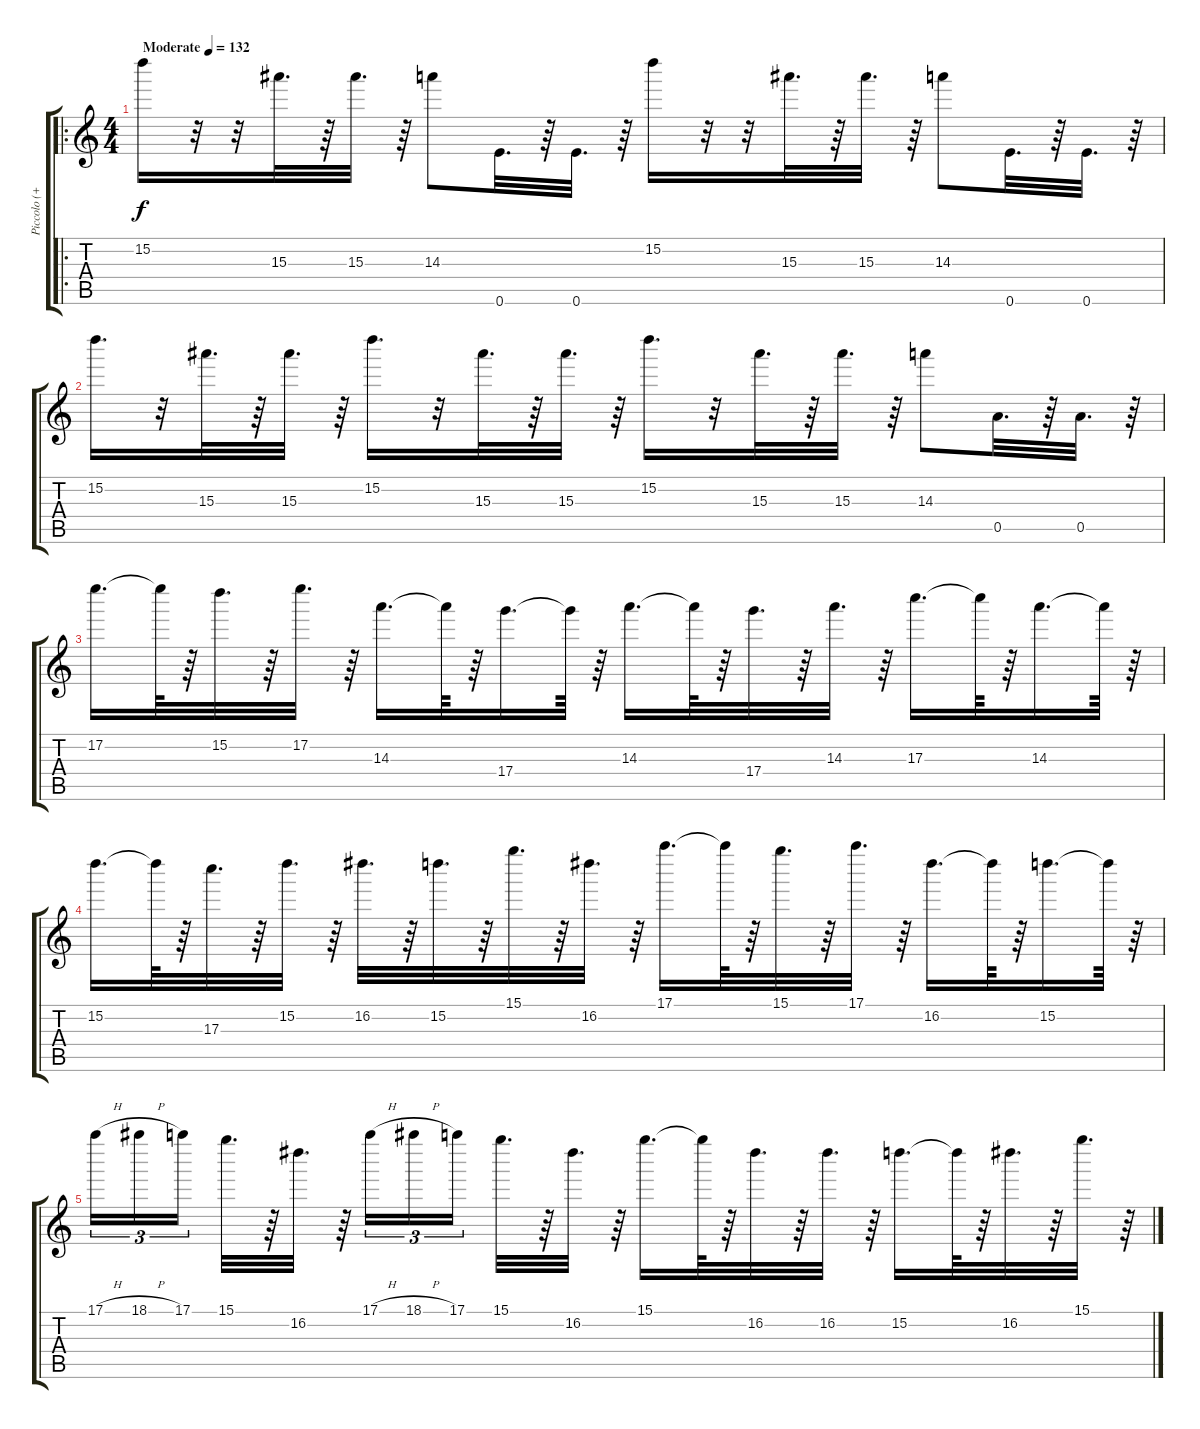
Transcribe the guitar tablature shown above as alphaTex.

\track ("Piccolo (+1 Octave)" "Piccolo (+") {instrument piccolo}
\staff {score tabs}
\tuning (E6 B5 G5 D5 A4 E4) {hide}
\ro
\ts (4 4)
\tempo (132 "Moderate")
\clef g2
\ks c
15.2.16{dy f volume 9 instrument piccolo} r.32 r.32 15.3.32{d} r.64 15.3.32{d} r.64 14.3.8 0.6.32{d instrument electricguitarclean} r.64 0.6.32{d} r.64 15.2.16{volume 11 instrument piccolo} r.32 r.32 15.3.32{d} r.64 15.3.32{d} r.64 14.3.8 0.6.32{d instrument electricguitarclean} r.64 0.6.32{d} r.64 |
15.2.16{d instrument piccolo} r.32 15.3.32{d} r.64 15.3.32{d} r.64 15.2.16{d} r.32 15.3.32{d} r.64 15.3.32{d} r.64 15.2.16{d} r.32 15.3.32{d} r.64 15.3.32{d} r.64 14.3.8 0.5.32{d instrument electricguitarclean} r.64 0.5.32{d} r.64 |
17.2.16{d instrument piccolo} 17.2{t}.64 r.64 15.2.32{d} r.64 17.2.32{d} r.64 14.3.16{d} 14.3{t}.64 r.64 17.4.16{d} 17.4{t}.64 r.64 14.3.16{d} 14.3{t}.64 r.64 17.4.32{d} r.64 14.3.32{d} r.64 17.3.16{d} 17.3{t}.64 r.64 14.3.16{d} 14.3{t}.64 r.64 |
15.2.16{d} 15.2{t}.64 r.64 17.3.32{d} r.64 15.2.32{d} r.64 16.2.32{d} r.64 15.2.32{d} r.64 15.1.32{d} r.64 16.2.32{d} r.64 17.1.16{d} 17.1{t}.64 r.64 15.1.32{d} r.64 17.1.32{d} r.64 16.2.16{d} 16.2{t}.64 r.64 15.2.16{d} 15.2{t}.64 r.64 |
17.1{h}.16{tu (3 2)} 18.1{h}.16{tu (3 2)} 17.1.16{tu (3 2) beam splitsecondary} 15.1.32{d} r.64 16.2.32{d} r.64 17.1{h}.16{tu (3 2)} 18.1{h}.16{tu (3 2)} 17.1.16{tu (3 2) beam splitsecondary} 15.1.32{d} r.64 16.2.32{d} r.64 15.1.16{d} 15.1{t}.64 r.64 16.2.32{d} r.64 16.2.32{d} r.64 15.2.16{d} 15.2{t}.64 r.64 16.2.32{d} r.64 15.1.32{d} r.64
